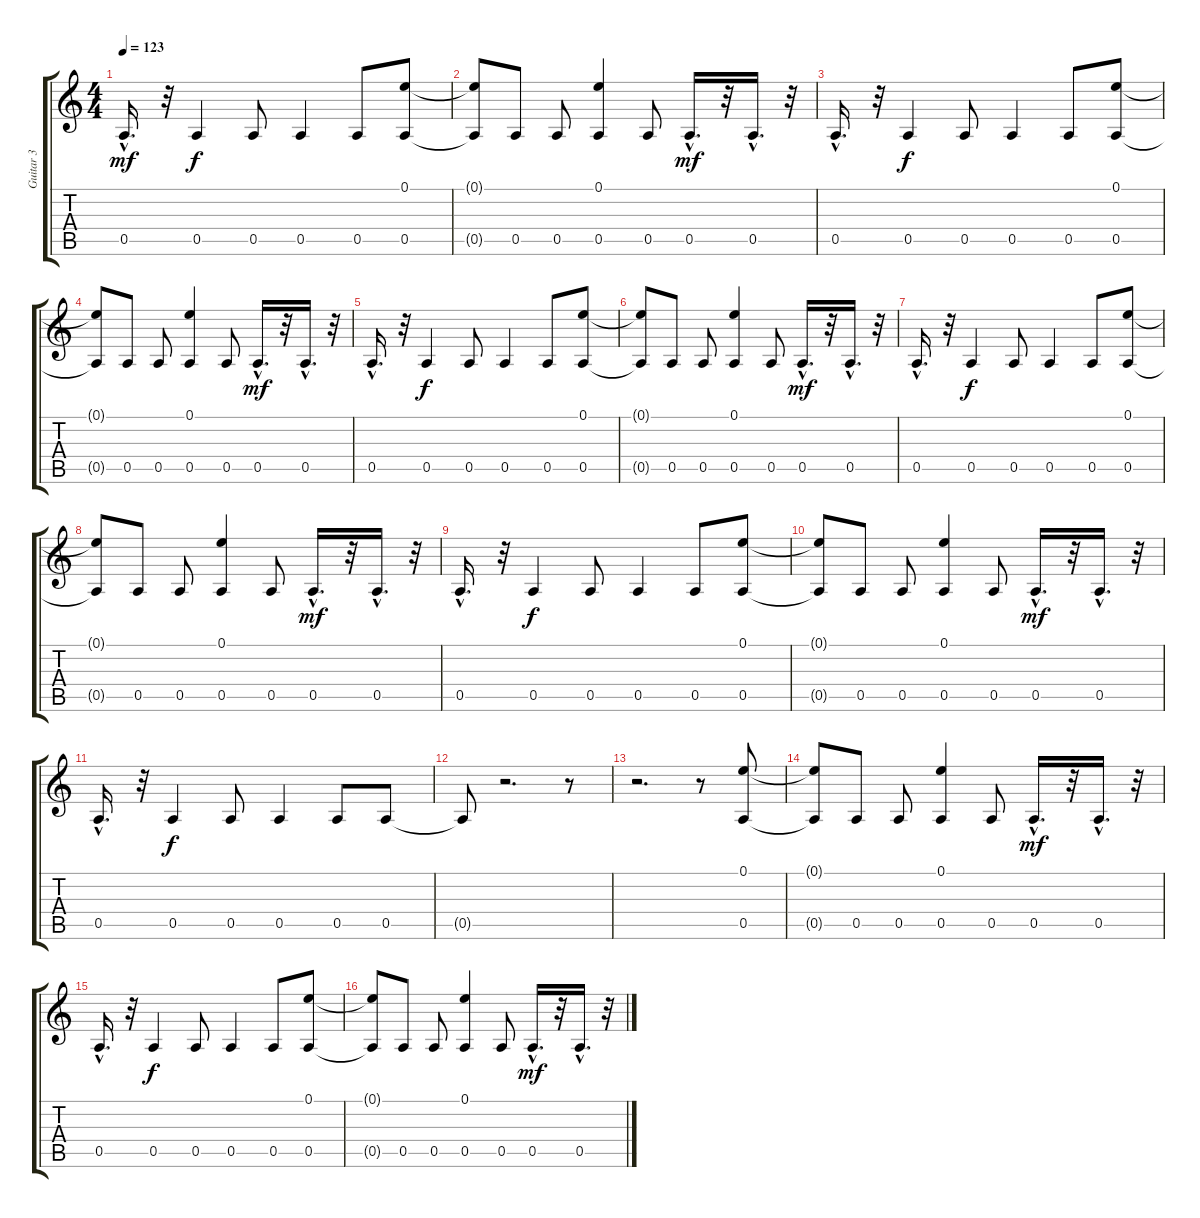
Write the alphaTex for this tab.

\track ("Guitar 3" "Guitar 3") {instrument overdrivenguitar}
\staff {score tabs}
\tuning (E4 B3 G3 D3 A2 E2) {hide}
\ts (4 4)
\tempo 123
\clef g2
\ks c
0.5{hac}.16{d dy mf} r.32 0.5.4{dy f} 0.5.8 0.5.4 0.5.8 (0.1 0.5).8 |
(0.1{t} 0.5{t}).8 0.5.8 0.5.8 (0.1 0.5).4 0.5.8 0.5{hac}.16{d dy mf} r.32 0.5{hac}.16{d} r.32 |
0.5{hac}.16{d} r.32 0.5.4{dy f} 0.5.8 0.5.4 0.5.8 (0.1 0.5).8 |
(0.1{t} 0.5{t}).8 0.5.8 0.5.8 (0.1 0.5).4 0.5.8 0.5{hac}.16{d dy mf} r.32 0.5{hac}.16{d} r.32 |
0.5{hac}.16{d} r.32 0.5.4{dy f} 0.5.8 0.5.4 0.5.8 (0.1 0.5).8 |
(0.1{t} 0.5{t}).8 0.5.8 0.5.8 (0.1 0.5).4 0.5.8 0.5{hac}.16{d dy mf} r.32 0.5{hac}.16{d} r.32 |
0.5{hac}.16{d} r.32 0.5.4{dy f} 0.5.8 0.5.4 0.5.8 (0.1 0.5).8 |
(0.1{t} 0.5{t}).8 0.5.8 0.5.8 (0.1 0.5).4 0.5.8 0.5{hac}.16{d dy mf} r.32 0.5{hac}.16{d} r.32 |
0.5{hac}.16{d} r.32 0.5.4{dy f} 0.5.8 0.5.4 0.5.8 (0.1 0.5).8 |
(0.1{t} 0.5{t}).8 0.5.8 0.5.8 (0.1 0.5).4 0.5.8 0.5{hac}.16{d dy mf} r.32 0.5{hac}.16{d} r.32 |
0.5{hac}.16{d} r.32 0.5.4{dy f} 0.5.8 0.5.4 0.5.8 0.5.8 |
0.5{t}.8 r.2{d} r.8 |
r.2{d} r.8 (0.1 0.5).8 |
(0.1{t} 0.5{t}).8 0.5.8 0.5.8 (0.1 0.5).4 0.5.8 0.5{hac}.16{d dy mf} r.32 0.5{hac}.16{d} r.32 |
0.5{hac}.16{d} r.32 0.5.4{dy f} 0.5.8 0.5.4 0.5.8 (0.1 0.5).8 |
(0.1{t} 0.5{t}).8 0.5.8 0.5.8 (0.1 0.5).4 0.5.8 0.5{hac}.16{d dy mf} r.32 0.5{hac}.16{d} r.32
